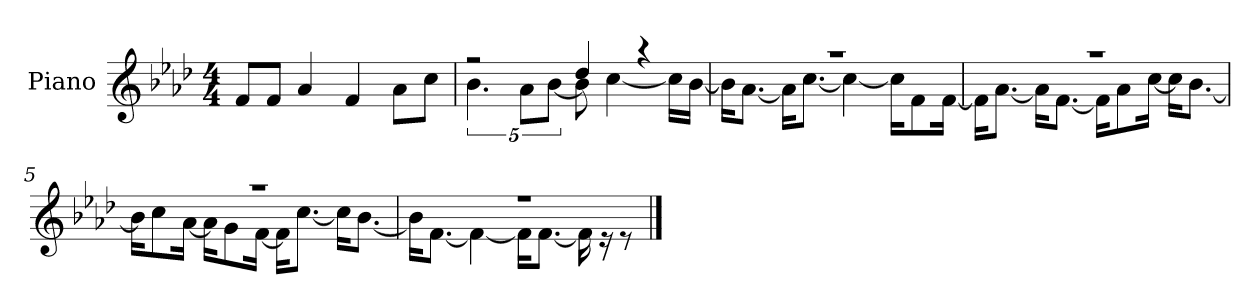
**kern
*part1
*staff1
*I"Piano
*I'P-no
*clefG2
*k[b-e-a-d-]
*M4/4
*MM90
=1
8f/L
8f/J
4a-/
4f/
8a-\L
8cc\J
=2
*^
2r	5.b-\
.	10a-\L
.	[10b-\J
4dd-/	8b-\]
.	[4cc\
4r	.
.	16cc\LL]
.	[16b-\JJ
=3	=3
1r	16b-\KL]
.	[8.a-\J
.	16a-\KL]
.	[8.cc\J
.	4cc\_
.	16cc\KL]
.	8f\
.	[16f\Jk
!!LO:LB:g=z	!!
=4	=4
1r	16f\KL]
.	[8.a-\J
.	16a-\KL]
.	[8.f\J
.	16f\KL]
.	8a-\
.	[16cc\Jk
.	16cc\KL]
.	[8.b-\J
=5	=5
1r	16b-\KL]
.	8cc\
.	[16a-\Jk
.	16a-\KL]
.	8g\
.	[16f\Jk
.	16f\KL]
.	[8.cc\J
.	16cc\KL]
.	[8.b-\J
=6	=6
1r	16b-\KL]
.	[8.f\J
.	4f\_
.	16f\KL]
.	[8.f\J
.	16f\]
.	16r
.	8r
*v	*v
==
*-
